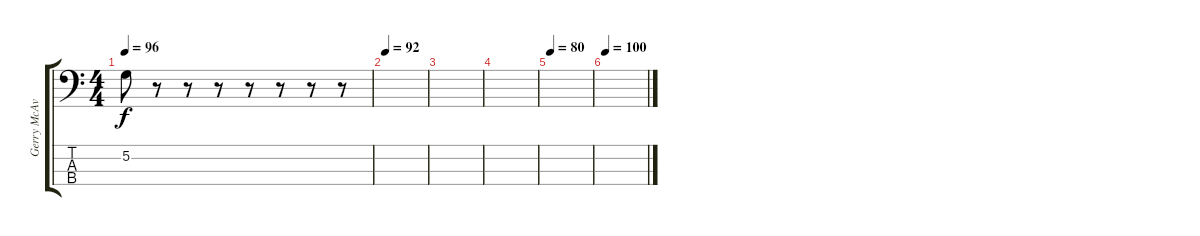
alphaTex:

\track ("Gerry McAvoy" "Gerry McAv") {instrument electricbassfinger}
\staff {score tabs}
\tuning (G2 D2 A1 E1) {hide}
\ts (4 4)
\tempo 96
\clef f4
\ks c
5.2.8{dy f} r.8 r.8 r.8 r.8 r.8 r.8 r.8 |
\tempo 92
|
|
|
\tempo 80
|
\tempo 100
